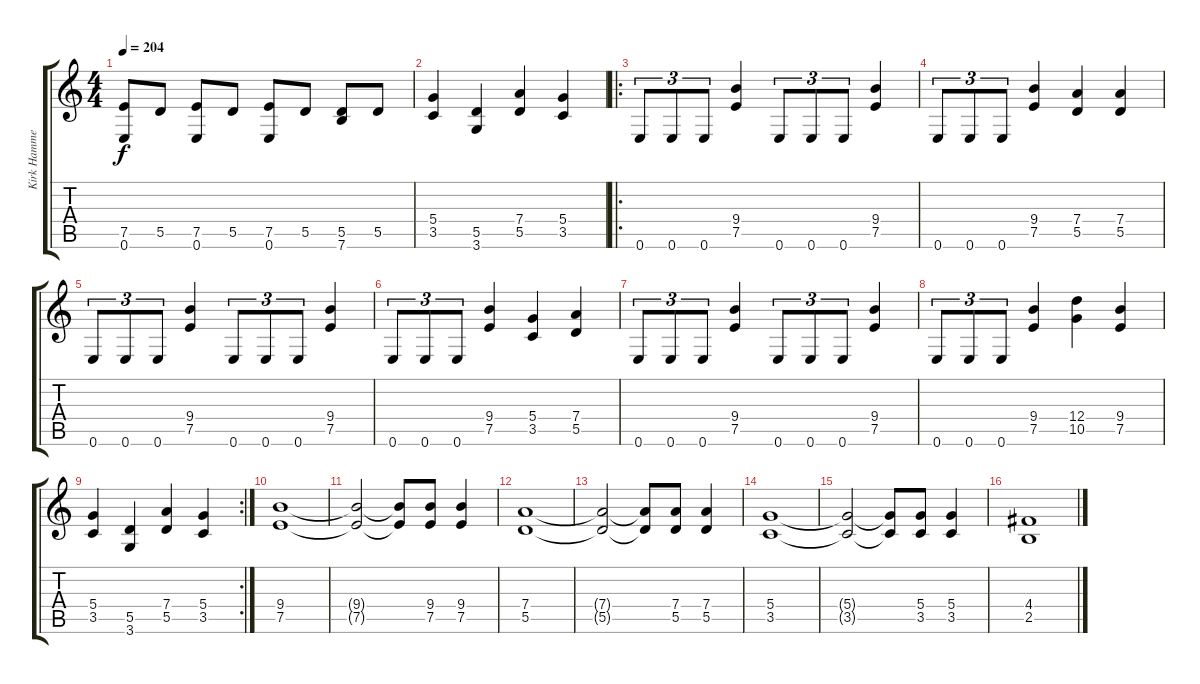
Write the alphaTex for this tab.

\track ("Kirk Hammet (Guitar 2)" "Kirk Hamme") {instrument distortionguitar}
\staff {score tabs}
\tuning (E4 B3 G3 D3 A2 E2) {hide}
\ts (4 4)
\tempo 204
\clef g2
\ks c
(7.5 0.6).8{dy f} 5.5.8 (7.5 0.6).8 5.5.8 (7.5 0.6).8 5.5.8 (5.5 7.6).8 5.5.8 |
(5.4 3.5).4 (5.5 3.6).4 (7.4 5.5).4 (5.4 3.5).4 |
\ro
0.6.8{tu (3 2)} 0.6.8{tu (3 2)} 0.6.8{tu (3 2)} (9.4 7.5).4 0.6.8{tu (3 2)} 0.6.8{tu (3 2)} 0.6.8{tu (3 2)} (9.4 7.5).4 |
0.6.8{tu (3 2)} 0.6.8{tu (3 2)} 0.6.8{tu (3 2)} (9.4 7.5).4 (7.4 5.5).4 (7.4 5.5).4 |
0.6.8{tu (3 2)} 0.6.8{tu (3 2)} 0.6.8{tu (3 2)} (9.4 7.5).4 0.6.8{tu (3 2)} 0.6.8{tu (3 2)} 0.6.8{tu (3 2)} (9.4 7.5).4 |
0.6.8{tu (3 2)} 0.6.8{tu (3 2)} 0.6.8{tu (3 2)} (9.4 7.5).4 (5.4 3.5).4 (7.4 5.5).4 |
0.6.8{tu (3 2)} 0.6.8{tu (3 2)} 0.6.8{tu (3 2)} (9.4 7.5).4 0.6.8{tu (3 2)} 0.6.8{tu (3 2)} 0.6.8{tu (3 2)} (9.4 7.5).4 |
0.6.8{tu (3 2)} 0.6.8{tu (3 2)} 0.6.8{tu (3 2)} (9.4 7.5).4 (12.4 10.5).4 (9.4 7.5).4 |
\rc 2
(5.4 3.5).4 (5.5 3.6).4 (7.4 5.5).4 (5.4 3.5).4 |
(9.4 7.5).1 |
(9.4{t} 7.5{t}).2 (9.4{t} 7.5{t}).8 (9.4 7.5).8 (9.4 7.5).4 |
(7.4 5.5).1 |
(7.4{t} 5.5{t}).2 (7.4{t} 5.5{t}).8 (7.4 5.5).8 (7.4 5.5).4 |
(5.4 3.5).1 |
(5.4{t} 3.5{t}).2 (5.4{t} 3.5{t}).8 (5.4 3.5).8 (5.4 3.5).4 |
(4.4 2.5).1
